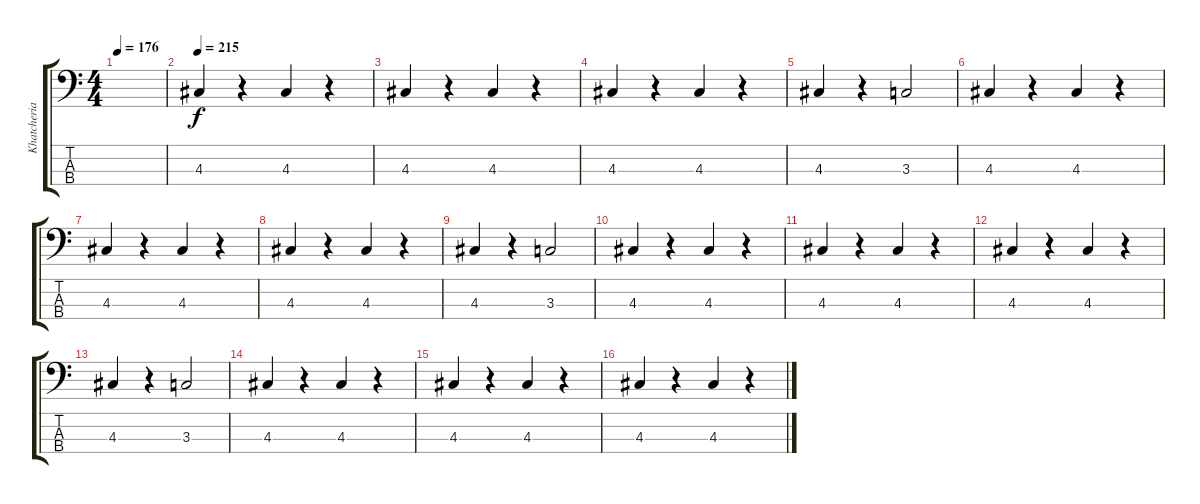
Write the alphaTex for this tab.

\track ("Khatcherian (bass)" "Khatcheria") {instrument electricbassfinger}
\staff {score tabs}
\tuning (G2 D2 A1 E1) {hide}
\ts (4 4)
\tempo 176
\clef f4
\ks c
|
\tempo 215
4.3.4 r.4 4.3.4 r.4 |
4.3.4 r.4 4.3.4 r.4 |
4.3.4 r.4 4.3.4 r.4 |
4.3.4 r.4 3.3.2 |
4.3.4 r.4 4.3.4 r.4 |
4.3.4 r.4 4.3.4 r.4 |
4.3.4 r.4 4.3.4 r.4 |
4.3.4 r.4 3.3.2 |
4.3.4 r.4 4.3.4 r.4 |
4.3.4 r.4 4.3.4 r.4 |
4.3.4 r.4 4.3.4 r.4 |
4.3.4 r.4 3.3.2 |
4.3.4 r.4 4.3.4 r.4 |
4.3.4 r.4 4.3.4 r.4 |
4.3.4 r.4 4.3.4 r.4
